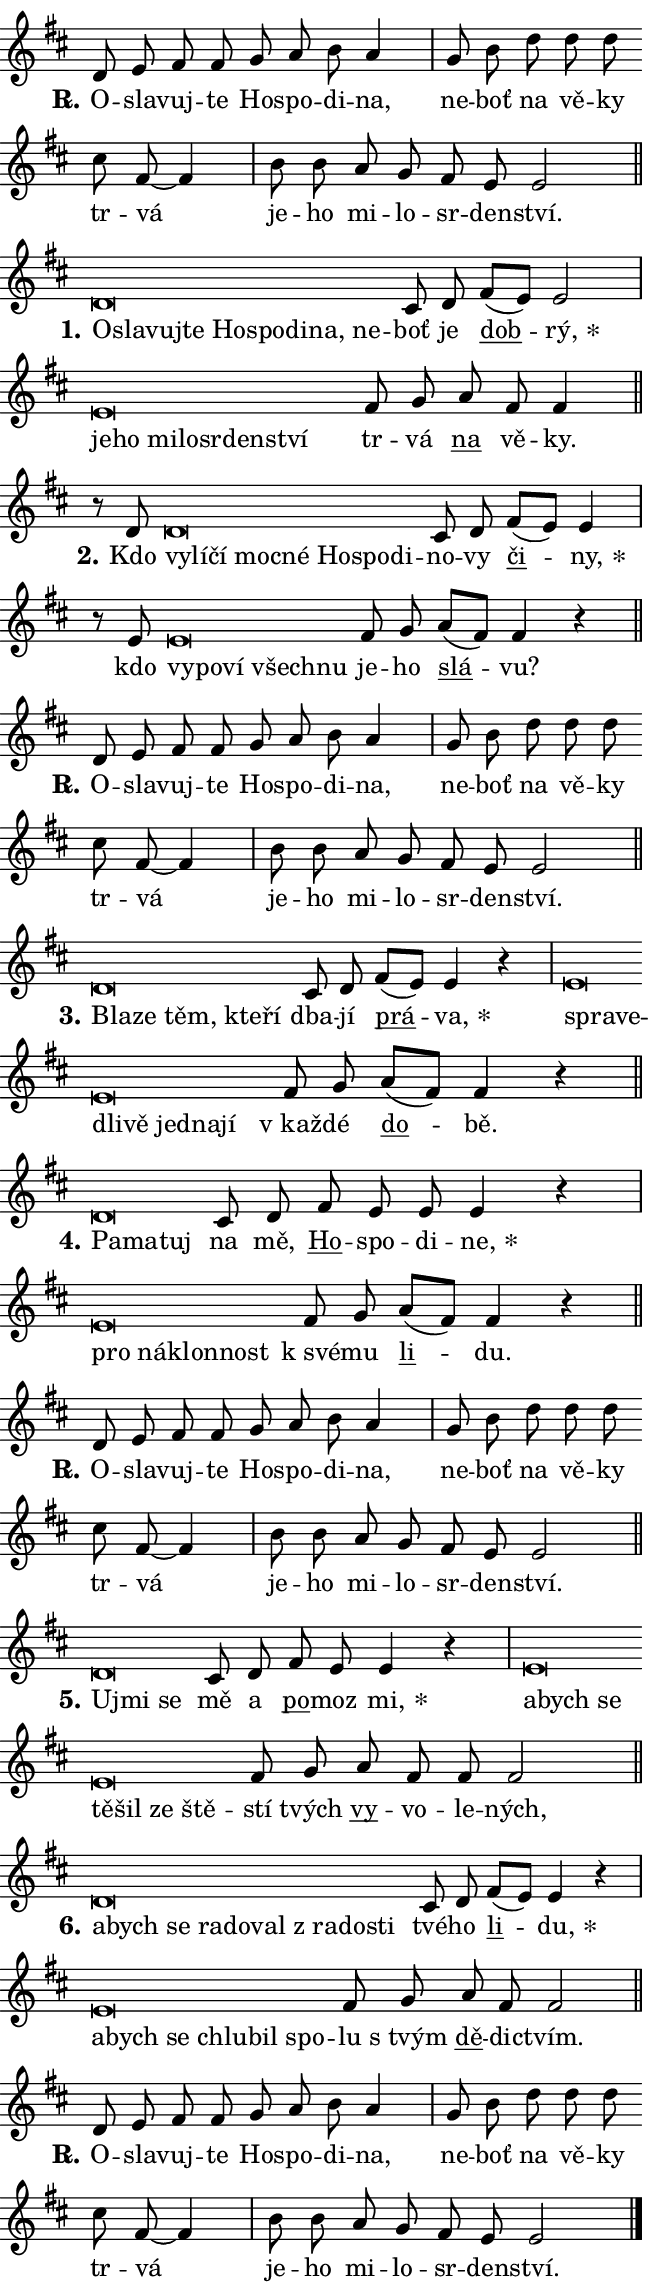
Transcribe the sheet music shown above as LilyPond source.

\version "2.24.0"
\header { tagline = "" }
\paper {
  indent = 0\cm
  top-margin = 0\cm
  right-margin = 0.13\cm % to fit lyric hyphens
  bottom-margin = 0\cm
  left-margin = 0\cm
  paper-width = 11\cm
  page-breaking = #ly:one-page-breaking
  system-system-spacing.basic-distance = #11
  score-system-spacing.basic-distance = #11
  ragged-last = ##f
}


%% Author: Thomas Morley
%% https://lists.gnu.org/archive/html/lilypond-user/2020-05/msg00002.html
#(define (line-position grob)
"Returns position of @var[grob} in current system:
   @code{'start}, if at first time-step
   @code{'end}, if at last time-step
   @code{'middle} otherwise
"
  (let* ((col (ly:item-get-column grob))
         (ln (ly:grob-object col 'left-neighbor))
         (rn (ly:grob-object col 'right-neighbor))
         (col-to-check-left (if (ly:grob? ln) ln col))
         (col-to-check-right (if (ly:grob? rn) rn col))
         (break-dir-left
           (and
             (ly:grob-property col-to-check-left 'non-musical #f)
             (ly:item-break-dir col-to-check-left)))
         (break-dir-right
           (and
             (ly:grob-property col-to-check-right 'non-musical #f)
             (ly:item-break-dir col-to-check-right))))
        (cond ((eqv? 1 break-dir-left) 'start)
              ((eqv? -1 break-dir-right) 'end)
              (else 'middle))))

#(define (tranparent-at-line-position vctor)
  (lambda (grob)
  "Relying on @code{line-position} select the relevant enry from @var{vctor}.
Used to determine transparency,"
    (case (line-position grob)
      ((end) (not (vector-ref vctor 0)))
      ((middle) (not (vector-ref vctor 1)))
      ((start) (not (vector-ref vctor 2))))))

noteHeadBreakVisibility =
#(define-music-function (break-visibility)(vector?)
"Makes @code{NoteHead}s transparent relying on @var{break-visibility}"
#{
  \override NoteHead.transparent =
    #(tranparent-at-line-position break-visibility)
#})

#(define delete-ledgers-for-transparent-note-heads
  (lambda (grob)
    "Reads whether a @code{NoteHead} is transparent.
If so this @code{NoteHead} is removed from @code{'note-heads} from
@var{grob}, which is supposed to be @code{LedgerLineSpanner}.
As a result ledgers are not printed for this @code{NoteHead}"
    (let* ((nhds-array (ly:grob-object grob 'note-heads))
           (nhds-list
             (if (ly:grob-array? nhds-array)
                 (ly:grob-array->list nhds-array)
                 '()))
           ;; Relies on the transparent-property being done before
           ;; Staff.LedgerLineSpanner.after-line-breaking is executed.
           ;; This is fragile ...
           (to-keep
             (remove
               (lambda (nhd)
                 (ly:grob-property nhd 'transparent #f))
               nhds-list)))
      ;; TODO find a better method to iterate over grob-arrays, similiar
      ;; to filter/remove etc for lists
      ;; For now rebuilt from scratch
      (set! (ly:grob-object grob 'note-heads)  '())
      (for-each
        (lambda (nhd)
          (ly:pointer-group-interface::add-grob grob 'note-heads nhd))
        to-keep))))

squashNotes = {
  \override NoteHead.X-extent = #'(-0.2 . 0.2)
  \override NoteHead.Y-extent = #'(-0.75 . 0)
  \override NoteHead.stencil =
    #(lambda (grob)
       (let ((pos (ly:grob-property grob 'staff-position)))
         (begin
           (if (< pos -7) (display "ERROR: Lower brevis then expected\n") (display ""))
           (if (<= pos -6) ly:text-interface::print ly:note-head::print))))
}
unSquashNotes = {
  \revert NoteHead.X-extent
  \revert NoteHead.Y-extent
  \revert NoteHead.stencil
}

hideNotes = \noteHeadBreakVisibility #begin-of-line-visible
unHideNotes = \noteHeadBreakVisibility #all-visible

% work-around for resetting accidentals
% https://lilypond.org/doc/v2.23/Documentation/notation/displaying-rhythms#unmetered-music
cadenzaMeasure = {
  \cadenzaOff
  \partial 1024 s1024
  \cadenzaOn
}

#(define-markup-command (accent layout props text) (markup?)
  "Underline accented syllable"
  (interpret-markup layout props
    #{\markup \override #'(offset . 4.3) \underline { #text }#}))

responsum = \markup \concat {
  "R" \hspace #-1.05 \path #0.1 #'((moveto 0 0.07) (lineto 0.9 0.8)) \hspace #0.05 "."
}

spaceSize = #0.6828661417322834 % exact space size for TeX Gyre Schola

\layout {
  \context {
    \Staff
    \remove "Time_signature_engraver"
    \override LedgerLineSpanner.after-line-breaking = #delete-ledgers-for-transparent-note-heads
  }
  \context {
    \Lyrics {
      \override LyricSpace.minimum-distance = \spaceSize
      \override LyricText.font-name = #"TeX Gyre Schola"
      \override LyricText.font-size = 1
      \override StanzaNumber.font-name = #"TeX Gyre Schola Bold"
      \override StanzaNumber.font-size = 1
    }
  }
  \context {
    \Score 
    \override NoteHead.text =
      #(lambda (grob) 
        (let ((pos (ly:grob-property grob 'staff-position)))
          #{\markup {
            \combine
              \halign #-0.55 \raise #(if (= pos -6) 0 0.5) \override #'(thickness . 2) \draw-line #'(3.2 . 0)
              \musicglyph "noteheads.sM1"
          }#}))
  }
}

% magnetic-lyrics.ily
%
%   written by
%     Jean Abou Samra <jean@abou-samra.fr>
%     Werner Lemberg <wl@gnu.org>
%
%   adapted by
%     Jiri Hon <jiri.hon@gmail.com>
%
% Version 2022-Apr-15

% https://www.mail-archive.com/lilypond-user@gnu.org/msg149350.html

#(define (Left_hyphen_pointer_engraver context)
   "Collect syllable-hyphen-syllable occurrences in lyrics and store
them in properties.  This engraver only looks to the left.  For
example, if the lyrics input is @code{foo -- bar}, it does the
following.

@itemize @bullet
@item
Set the @code{text} property of the @code{LyricHyphen} grob between
@q{foo} and @q{bar} to @code{foo}.

@item
Set the @code{left-hyphen} property of the @code{LyricText} grob with
text @q{foo} to the @code{LyricHyphen} grob between @q{foo} and
@q{bar}.
@end itemize

Use this auxiliary engraver in combination with the
@code{lyric-@/text::@/apply-@/magnetic-@/offset!} hook."
   (let ((hyphen #f)
         (text #f))
     (make-engraver
      (acknowledgers
       ((lyric-syllable-interface engraver grob source-engraver)
        (set! text grob)))
      (end-acknowledgers
       ((lyric-hyphen-interface engraver grob source-engraver)
        ;(when (not (grob::has-interface grob 'lyric-space-interface))
          (set! hyphen grob)));)
      ((stop-translation-timestep engraver)
       (when (and text hyphen)
         (ly:grob-set-object! text 'left-hyphen hyphen))
       (set! text #f)
       (set! hyphen #f)))))

#(define (lyric-text::apply-magnetic-offset! grob)
   "If the space between two syllables is less than the value in
property @code{LyricText@/.details@/.squash-threshold}, move the right
syllable to the left so that it gets concatenated with the left
syllable.

Use this function as a hook for
@code{LyricText@/.after-@/line-@/breaking} if the
@code{Left_@/hyphen_@/pointer_@/engraver} is active."
   (let ((hyphen (ly:grob-object grob 'left-hyphen #f)))
     (when hyphen
       (let ((left-text (ly:spanner-bound hyphen LEFT)))
         (when (grob::has-interface left-text 'lyric-syllable-interface)
           (let* ((common (ly:grob-common-refpoint grob left-text X))
                  (this-x-ext (ly:grob-extent grob common X))
                  (left-x-ext
                   (begin
                     ;; Trigger magnetism for left-text.
                     (ly:grob-property left-text 'after-line-breaking)
                     (ly:grob-extent left-text common X)))
                  ;; `delta` is the gap width between two syllables.
                  (delta (- (interval-start this-x-ext)
                            (interval-end left-x-ext)))
                  (details (ly:grob-property grob 'details))
                  (threshold (assoc-get 'squash-threshold details 0.2)))
             (when (< delta threshold)
               (let* (;; We have to manipulate the input text so that
                      ;; ligatures crossing syllable boundaries are not
                      ;; disabled.  For languages based on the Latin
                      ;; script this is essentially a beautification.
                      ;; However, for non-Western scripts it can be a
                      ;; necessity.
                      (lt (ly:grob-property left-text 'text))
                      (rt (ly:grob-property grob 'text))
                      (is-space (grob::has-interface hyphen 'lyric-space-interface))
                      (space (if is-space " " ""))
                      (extra-delta (if is-space spaceSize 0))
                      ;; Append new syllable.
                      (ltrt-space (if (and (string? lt) (string? rt))
                                (string-append lt space rt)
                                (make-concat-markup (list lt space rt))))
                      ;; Right-align `ltrt` to the right side.
                      (ltrt-space-markup (grob-interpret-markup
                               grob
                               (make-translate-markup
                                (cons (interval-length this-x-ext) 0)
                                (make-right-align-markup ltrt-space)))))
                 (begin
                   ;; Don't print `left-text`.
                   (ly:grob-set-property! left-text 'stencil #f)
                   ;; Set text and stencil (which holds all collected
                   ;; syllables so far) and shift it to the left.
                   (ly:grob-set-property! grob 'text ltrt-space)
                   (ly:grob-set-property! grob 'stencil ltrt-space-markup)
                   (ly:grob-translate-axis! grob (- (- delta extra-delta)) X))))))))))


#(define (lyric-hyphen::displace-bounds-first grob)
   ;; Make very sure this callback isn't triggered too early.
   (let ((left (ly:spanner-bound grob LEFT))
         (right (ly:spanner-bound grob RIGHT)))
     (ly:grob-property left 'after-line-breaking)
     (ly:grob-property right 'after-line-breaking)
     (ly:lyric-hyphen::print grob)))

squashThreshold = #0.4

\layout {
  \context {
    \Lyrics
    \consists #Left_hyphen_pointer_engraver
    \override LyricText.after-line-breaking =
      #lyric-text::apply-magnetic-offset!
    \override LyricHyphen.stencil = #lyric-hyphen::displace-bounds-first
    \override LyricText.details.squash-threshold = \squashThreshold
    \override LyricHyphen.minimum-distance = 0
    \override LyricHyphen.minimum-length = \squashThreshold
  }
}

squashText = \override LyricText.details.squash-threshold = 9999
unSquashText = \override LyricText.details.squash-threshold = \squashThreshold

leftText = \override LyricText.self-alignment-X = #LEFT
unLeftText = \revert LyricText.self-alignment-X

starOffset = #(lambda (grob) 
                (let ((x_offset (ly:self-alignment-interface::aligned-on-x-parent grob)))
                  (if (= x_offset 0) 0 (+ x_offset 1.2))))

star = #(define-music-function (syllable)(string?)
"Append star separator at the end of a syllable"
#{
  \once \override LyricText.X-offset = #starOffset
  \lyricmode { \markup {
    #syllable
    \override #'((font-name . "TeX Gyre Schola Bold")) \hspace #0.2 \lower #0.65 \larger "*"
  } }
#})

starAccent = #(define-music-function (syllable)(string?)
"Append star separator at the end of a syllable and make accent"
#{
  \once \override LyricText.X-offset = #starOffset
  \lyricmode { \markup {
    \accent #syllable
    \override #'((font-name . "TeX Gyre Schola Bold")) \hspace #0.2 \lower #0.65 \larger "*"
  } }
#})

breath = #(define-music-function (syllable)(string?)
"Append breathing indicator at the end of a syllable"
#{
  \lyricmode { \markup { #syllable "+" } }
#})

optionalBreath = #(define-music-function (syllable)(string?)
"Append optional breathing indicator at the end of a syllable"
#{
  \lyricmode { \markup { #syllable "(+)" } }
#})


\score {
    <<
        \new Voice = "melody" { \cadenzaOn \key d \major \relative { d'8 e fis fis g a b a4 \cadenzaMeasure \bar "|" g8 b d d d \bar "" cis fis,~ fis4 \cadenzaMeasure \bar "|" b8 b a g fis e e2 \cadenzaMeasure \bar "||" \break } }
        \new Lyrics \lyricsto "melody" { \lyricmode { \set stanza = \responsum
O -- sla -- vuj -- te Ho -- spo -- di -- na, ne -- boť na vě -- ky tr -- vá je -- ho mi -- lo -- sr -- den -- ství. } }
    >>
    \layout {}
}

\score {
    <<
        \new Voice = "melody" { \cadenzaOn \key d \major \relative { \squashNotes d'\breve*1/16 \hideNotes \breve*1/16 \bar "" \breve*1/16 \bar "" \breve*1/16 \bar "" \breve*1/16 \bar "" \breve*1/16 \bar "" \breve*1/16 \bar "" \breve*1/16 \breve*1/16 \bar "" \unHideNotes \unSquashNotes cis8 d \bar "" fis[( e)] e2 \cadenzaMeasure \bar "|" \squashNotes e\breve*1/16 \hideNotes \breve*1/16 \bar "" \breve*1/16 \bar "" \breve*1/16 \bar "" \breve*1/16 \bar "" \breve*1/16 \breve*1/16 \bar "" \unHideNotes \unSquashNotes fis8 g \bar "" a fis fis4 \cadenzaMeasure \bar "||" \break } }
        \new Lyrics \lyricsto "melody" { \lyricmode { \set stanza = "1."
\leftText O -- \squashText sla -- vuj -- te Ho -- spo -- di -- na, ne -- \unLeftText \unSquashText boť je \markup \accent dob -- \star rý, \leftText je -- \squashText ho mi -- lo -- sr -- den -- ství \unLeftText \unSquashText tr -- vá \markup \accent na vě -- ky. } }
    >>
    \layout {}
}

\score {
    <<
        \new Voice = "melody" { \cadenzaOn \key d \major \relative { r8 d'8 \squashNotes d\breve*1/16 \hideNotes \breve*1/16 \bar "" \breve*1/16 \bar "" \breve*1/16 \bar "" \breve*1/16 \bar "" \breve*1/16 \bar "" \breve*1/16 \breve*1/16 \bar "" \unHideNotes \unSquashNotes cis8 d \bar "" fis[( e)] e4 \cadenzaMeasure \bar "|" r8 e8 \squashNotes e\breve*1/16 \hideNotes \breve*1/16 \bar "" \breve*1/16 \bar "" \breve*1/16 \breve*1/16 \bar "" \unHideNotes \unSquashNotes fis8 g \bar "" a[( fis)] fis4 r \cadenzaMeasure \bar "||" \break } }
        \new Lyrics \lyricsto "melody" { \lyricmode { \set stanza = "2."
Kdo \leftText vy -- \squashText lí -- čí moc -- né Ho -- spo -- di -- \unLeftText \unSquashText no -- vy \markup \accent či -- \star ny, kdo \leftText vy -- \squashText po -- ví všech -- nu \unLeftText \unSquashText je -- ho \markup \accent slá -- vu? } }
    >>
    \layout {}
}

\score {
    <<
        \new Voice = "melody" { \cadenzaOn \key d \major \relative { d'8 e fis fis g a b a4 \cadenzaMeasure \bar "|" g8 b d d d \bar "" cis fis,~ fis4 \cadenzaMeasure \bar "|" b8 b a g fis e e2 \cadenzaMeasure \bar "||" \break } }
        \new Lyrics \lyricsto "melody" { \lyricmode { \set stanza = \responsum
O -- sla -- vuj -- te Ho -- spo -- di -- na, ne -- boť na vě -- ky tr -- vá je -- ho mi -- lo -- sr -- den -- ství. } }
    >>
    \layout {}
}

\score {
    <<
        \new Voice = "melody" { \cadenzaOn \key d \major \relative { \squashNotes d'\breve*1/16 \hideNotes \breve*1/16 \bar "" \breve*1/16 \bar "" \breve*1/16 \breve*1/16 \bar "" \unHideNotes \unSquashNotes cis8 d \bar "" fis[( e)] e4 r \cadenzaMeasure \bar "|" \squashNotes e\breve*1/16 \hideNotes \breve*1/16 \bar "" \breve*1/16 \bar "" \breve*1/16 \bar "" \breve*1/16 \bar "" \breve*1/16 \breve*1/16 \bar "" \unHideNotes \unSquashNotes fis8 g \bar "" a[( fis)] fis4 r \cadenzaMeasure \bar "||" \break } }
        \new Lyrics \lyricsto "melody" { \lyricmode { \set stanza = "3."
\leftText Bla -- \squashText ze těm, kte -- ří \unLeftText \unSquashText dba -- jí \markup \accent prá -- \star va, \leftText spra -- \squashText ve -- dli -- vě jed -- na -- jí \unLeftText \unSquashText "v kaž" -- dé \markup \accent do -- bě. } }
    >>
    \layout {}
}

\score {
    <<
        \new Voice = "melody" { \cadenzaOn \key d \major \relative { \squashNotes d'\breve*1/16 \hideNotes \breve*1/16 \breve*1/16 \bar "" \unHideNotes \unSquashNotes cis8 d \bar "" fis e e e4 r \cadenzaMeasure \bar "|" \squashNotes e\breve*1/16 \hideNotes \breve*1/16 \bar "" \breve*1/16 \breve*1/16 \bar "" \unHideNotes \unSquashNotes fis8 g \bar "" a[( fis)] fis4 r \cadenzaMeasure \bar "||" \break } }
        \new Lyrics \lyricsto "melody" { \lyricmode { \set stanza = "4."
\leftText Pa -- \squashText ma -- tuj \unLeftText \unSquashText na mě, \markup \accent Ho -- spo -- di -- \star ne, \leftText pro \squashText ná -- klon -- nost \unLeftText \unSquashText "k své" -- mu \markup \accent li -- du. } }
    >>
    \layout {}
}

\score {
    <<
        \new Voice = "melody" { \cadenzaOn \key d \major \relative { d'8 e fis fis g a b a4 \cadenzaMeasure \bar "|" g8 b d d d \bar "" cis fis,~ fis4 \cadenzaMeasure \bar "|" b8 b a g fis e e2 \cadenzaMeasure \bar "||" \break } }
        \new Lyrics \lyricsto "melody" { \lyricmode { \set stanza = \responsum
O -- sla -- vuj -- te Ho -- spo -- di -- na, ne -- boť na vě -- ky tr -- vá je -- ho mi -- lo -- sr -- den -- ství. } }
    >>
    \layout {}
}

\score {
    <<
        \new Voice = "melody" { \cadenzaOn \key d \major \relative { \squashNotes d'\breve*1/16 \hideNotes \breve*1/16 \breve*1/16 \bar "" \unHideNotes \unSquashNotes cis8 d \bar "" fis e e4 r \cadenzaMeasure \bar "|" \squashNotes e\breve*1/16 \hideNotes \breve*1/16 \bar "" \breve*1/16 \bar "" \breve*1/16 \bar "" \breve*1/16 \bar "" \breve*1/16 \breve*1/16 \bar "" \unHideNotes \unSquashNotes fis8 g \bar "" a fis fis fis2 \cadenzaMeasure \bar "||" \break } }
        \new Lyrics \lyricsto "melody" { \lyricmode { \set stanza = "5."
\leftText U -- \squashText jmi se \unLeftText \unSquashText mě a \markup \accent po -- moz \star mi, \leftText a -- \squashText bych se tě -- šil ze ště -- \unLeftText \unSquashText stí tvých \markup \accent vy -- vo -- le -- ných, } }
    >>
    \layout {}
}

\score {
    <<
        \new Voice = "melody" { \cadenzaOn \key d \major \relative { \squashNotes d'\breve*1/16 \hideNotes \breve*1/16 \bar "" \breve*1/16 \bar "" \breve*1/16 \bar "" \breve*1/16 \bar "" \breve*1/16 \bar "" \breve*1/16 \bar "" \breve*1/16 \breve*1/16 \bar "" \unHideNotes \unSquashNotes cis8 d \bar "" fis[( e)] e4 r \cadenzaMeasure \bar "|" \squashNotes e\breve*1/16 \hideNotes \breve*1/16 \bar "" \breve*1/16 \bar "" \breve*1/16 \bar "" \breve*1/16 \breve*1/16 \bar "" \unHideNotes \unSquashNotes fis8 g \bar "" a fis fis2 \cadenzaMeasure \bar "||" \break } }
        \new Lyrics \lyricsto "melody" { \lyricmode { \set stanza = "6."
\leftText a -- \squashText bych se ra -- do -- val "z ra" -- do -- sti \unLeftText \unSquashText tvé -- ho \markup \accent li -- \star du, \leftText a -- \squashText bych se chlu -- bil spo -- \unLeftText \unSquashText lu "s tvým" \markup \accent dě -- dic -- tvím. } }
    >>
    \layout {}
}

\score {
    <<
        \new Voice = "melody" { \cadenzaOn \key d \major \relative { d'8 e fis fis g a b a4 \cadenzaMeasure \bar "|" g8 b d d d \bar "" cis fis,~ fis4 \cadenzaMeasure \bar "|" b8 b a g fis e e2 \cadenzaMeasure \bar "||" \break } \bar "|." }
        \new Lyrics \lyricsto "melody" { \lyricmode { \set stanza = \responsum
O -- sla -- vuj -- te Ho -- spo -- di -- na, ne -- boť na vě -- ky tr -- vá je -- ho mi -- lo -- sr -- den -- ství. } }
    >>
    \layout {}
}
